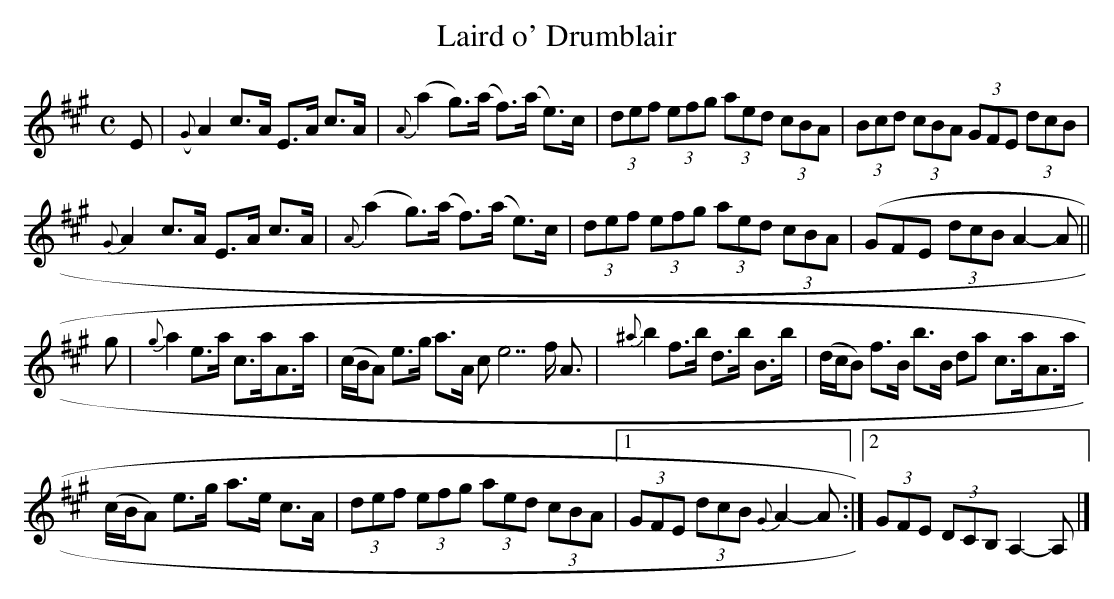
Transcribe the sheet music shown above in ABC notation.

X:1
T:Laird o' Drumblair
M:C
L:1/8
K:A
E|({G}A2 c>A E>A c>A|{A}(a2g>)(a f>)(a e>)c| (3def (3efg (3aed (3cBA| (3Bcd (3cBA (3GFE (3dcB|!
{G}A2 c>A E>A c>A|{A}(a2g>)(a f>)(a e>)c| (3def (3efg (3aed (3cBA|(GFE (3dcB A2-A||!
g|{g}a2 e>a c>aA>a|(c/B/A) e>g a>A c e7f <A|{^a}b2 f>b d>b B>b| (d/c/B) f>B b>B da c>aA>a|!
(c/B/A) e>g a>e c>A| (3def (3efg (3aed (3cBA|1(3GFE (3dcB {G}A2-A:|2(3GFE (3DCB, A,2-A,|]!
